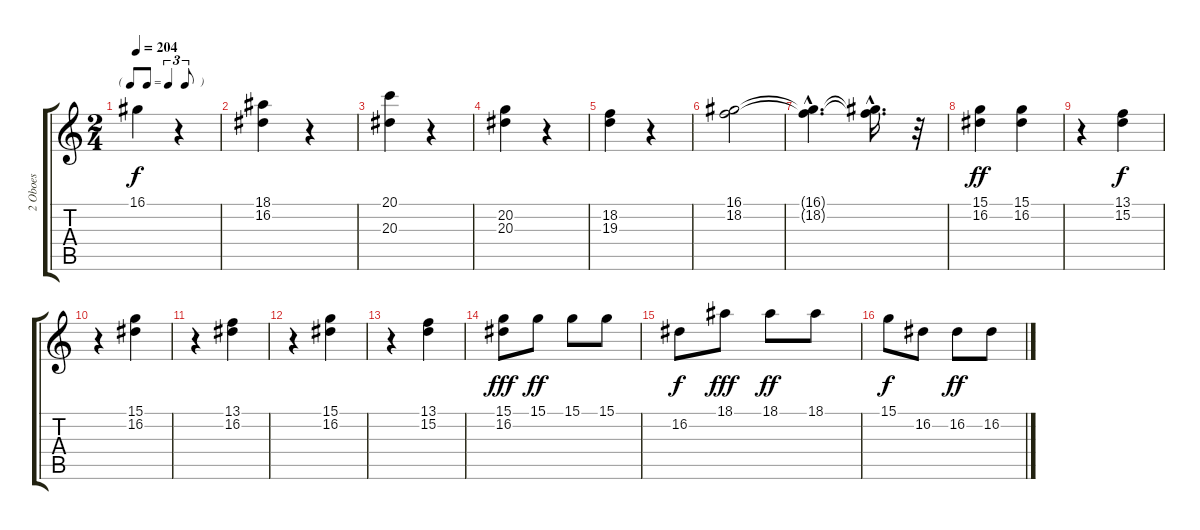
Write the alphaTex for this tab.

\track ("2 Oboes" "2 Oboes") {instrument oboe}
\staff {score tabs}
\tuning (E4 B3 G3 D3 A2 E2) {hide}
\ts (2 4)
\tf triplet8th
\tempo 204
\clef g2
\ks c
16.1.4{dy f} r.4 |
(18.1 16.2).4 r.4 |
(20.1 20.3).4 r.4 |
(20.2 20.3).4 r.4 |
(18.2 19.3).4 r.4 |
(16.1 18.2).2 |
(16.1{hac t} 18.2{hac t}).4{d} (16.1{hac t} 18.2{hac t}).16{d} r.32 |
(15.1 16.2).4{dy ff} (15.1 16.2).4 |
r.4 (13.1 15.2).4{dy f} |
r.4 (15.1 16.2).4 |
r.4 (13.1 16.2).4 |
r.4 (15.1 16.2).4 |
r.4 (13.1 15.2).4 |
(15.1 16.2).8{dy fff} 15.1.8{dy ff} 15.1.8 15.1.8 |
16.2.8{dy f} 18.1.8{dy fff} 18.1.8{dy ff} 18.1.8 |
15.1.8{dy f} 16.2.8 16.2.8{dy ff} 16.2.8
